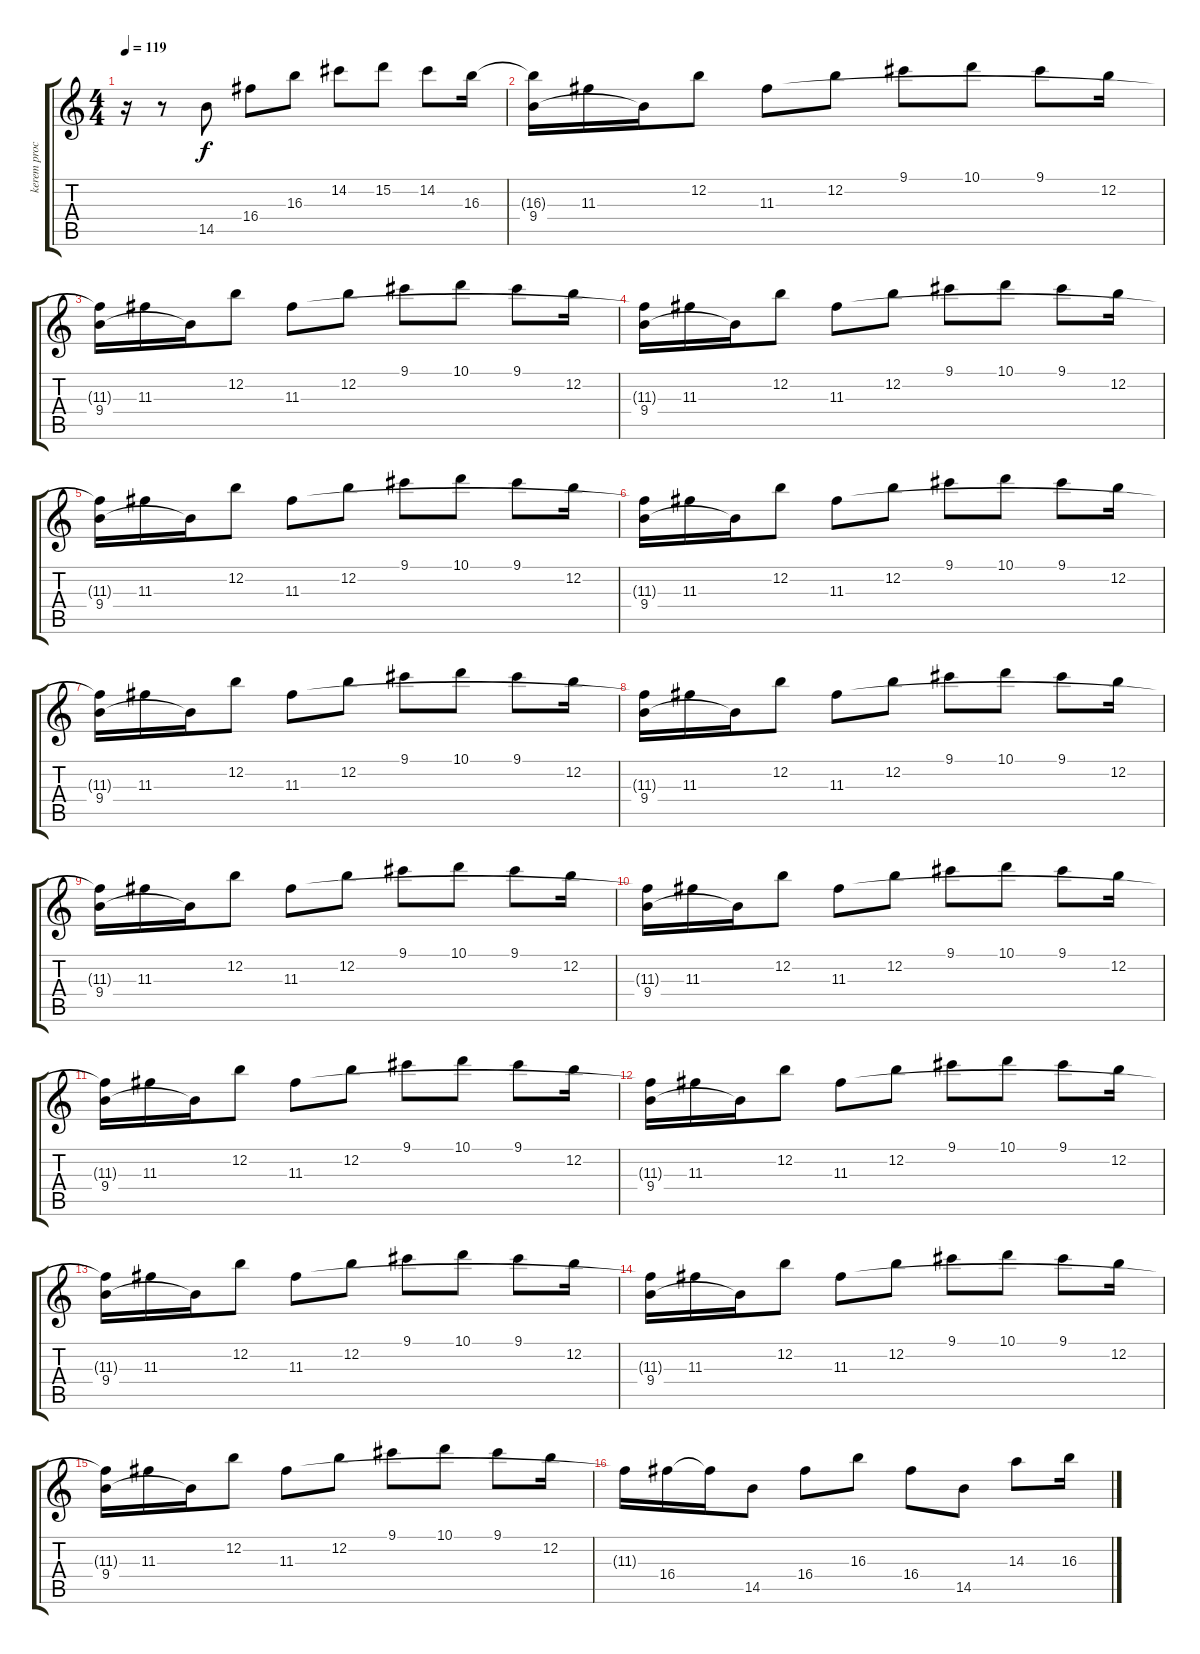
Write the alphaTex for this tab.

\track ("kerem processor" "kerem proc") {instrument electricguitarmuted}
\staff {score tabs}
\tuning (E4 B3 G3 D3 A2 E2) {hide}
\ts (4 4)
\tempo 119
\clef g2
\ks c
r.16{dy f volume 11 instrument electricguitarmuted} r.8 14.5.8 16.4.8 16.3.8 14.2.8 15.2.8 14.2.8 16.3.16 |
(16.3{t} 9.4).16 11.3.16 9.4{t}.16 12.2.8 11.3.8 12.2.8 9.1.8 10.1.8 9.1.8 12.2.16 |
(11.3{t} 9.4).16 11.3.16 9.4{t}.16 12.2.8 11.3.8 12.2.8 9.1.8 10.1.8 9.1.8 12.2.16 |
(11.3{t} 9.4).16 11.3.16 9.4{t}.16 12.2.8 11.3.8 12.2.8 9.1.8 10.1.8 9.1.8 12.2.16 |
(11.3{t} 9.4).16 11.3.16 9.4{t}.16 12.2.8 11.3.8 12.2.8 9.1.8 10.1.8 9.1.8 12.2.16 |
(11.3{t} 9.4).16 11.3.16 9.4{t}.16 12.2.8 11.3.8 12.2.8 9.1.8 10.1.8 9.1.8 12.2.16 |
(11.3{t} 9.4).16 11.3.16 9.4{t}.16 12.2.8 11.3.8 12.2.8 9.1.8 10.1.8 9.1.8 12.2.16 |
(11.3{t} 9.4).16 11.3.16 9.4{t}.16 12.2.8 11.3.8 12.2.8 9.1.8 10.1.8 9.1.8 12.2.16 |
(11.3{t} 9.4).16 11.3.16 9.4{t}.16 12.2.8 11.3.8 12.2.8 9.1.8 10.1.8 9.1.8 12.2.16 |
(11.3{t} 9.4).16 11.3.16 9.4{t}.16 12.2.8 11.3.8 12.2.8 9.1.8 10.1.8 9.1.8 12.2.16 |
(11.3{t} 9.4).16 11.3.16 9.4{t}.16 12.2.8 11.3.8 12.2.8 9.1.8 10.1.8 9.1.8 12.2.16 |
(11.3{t} 9.4).16 11.3.16 9.4{t}.16 12.2.8 11.3.8 12.2.8 9.1.8 10.1.8 9.1.8 12.2.16 |
(11.3{t} 9.4).16 11.3.16 9.4{t}.16 12.2.8 11.3.8 12.2.8 9.1.8 10.1.8 9.1.8 12.2.16 |
(11.3{t} 9.4).16 11.3.16 9.4{t}.16 12.2.8 11.3.8 12.2.8 9.1.8 10.1.8 9.1.8 12.2.16 |
(11.3{t} 9.4).16 11.3.16 9.4{t}.16 12.2.8 11.3.8 12.2.8 9.1.8 10.1.8 9.1.8 12.2.16 |
11.3{t}.16 16.4.16 16.4{t}.16 14.5.8 16.4.8 16.3.8 16.4.8 14.5.8 14.3.8 16.3.16
